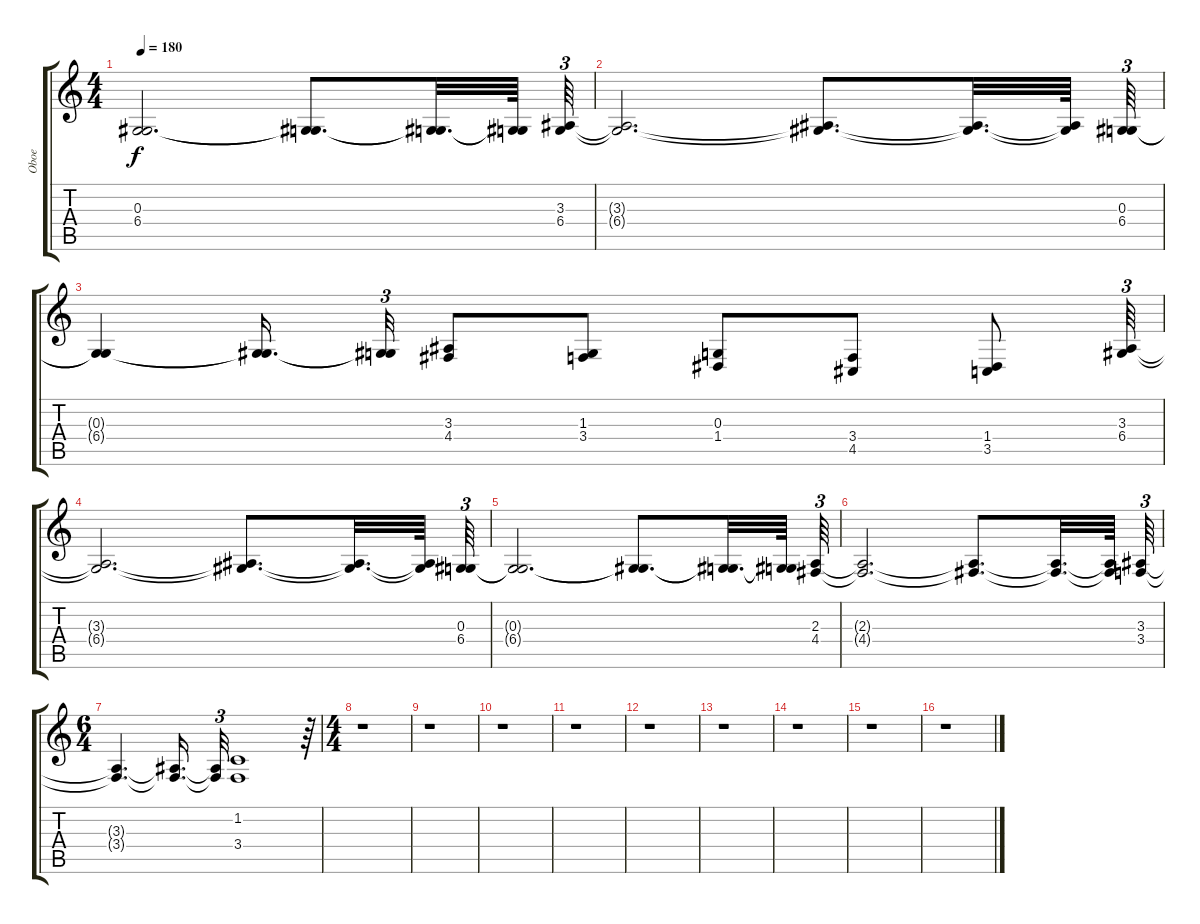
\track ("Oboe" "Oboe") {instrument oboe}
\staff {score tabs}
\tuning (E4 B3 G3 D3 A2 E2) {hide}
\ts (4 4)
\tempo 180
\clef g2
\ks c
(0.3{t} 6.4{t}).2{d dy f} (0.3{t} 6.4{t}).8{d} (0.3{t} 6.4{t}).32{d} (0.3{t} 6.4{t}).64 (3.3 6.4).64{tu (3 2)} |
(3.3{t} 6.4{t}).2{d} (3.3{t} 6.4{t}).8{d} (3.3{t} 6.4{t}).32{d} (3.3{t} 6.4{t}).64 (0.3 6.4).64{tu (3 2)} |
(0.3{t} 6.4{t}).4 (0.3{t} 6.4{t}).16{d beam splitsecondary} (0.3{t} 6.4{t}).32{tu (3 2)} (3.3 4.4).8 (1.3 3.4).8 (0.3 1.4).8 (3.4 4.5).8 (1.4 3.5).8 (3.3 6.4).64{tu (3 2)} |
(3.3{t} 6.4{t}).2{d} (3.3{t} 6.4{t}).8{d} (3.3{t} 6.4{t}).32{d} (3.3{t} 6.4{t}).64 (0.3 6.4).64{tu (3 2)} |
(0.3{t} 6.4{t}).2{d} (0.3{t} 6.4{t}).8{d} (0.3{t} 6.4{t}).32{d} (0.3{t} 6.4{t}).64 (2.3 4.4).64{tu (3 2)} |
(2.3{t} 4.4{t}).2{d} (2.3{t} 4.4{t}).8{d} (2.3{t} 4.4{t}).32{d} (2.3{t} 4.4{t}).64 (3.3 3.4).64{tu (3 2)} |
\ts (6 4)
(3.3{t} 3.4{t}).4{d} (3.3{t} 3.4{t}).16{d} (3.3{t} 3.4{t}).32{tu (3 2)} (1.2 3.4).1 r.64{tu (3 2)} |
\ts (4 4)
r.1 |
r.1 |
r.1 |
r.1 |
r.1 |
r.1 |
r.1 |
r.1 |
r.1
